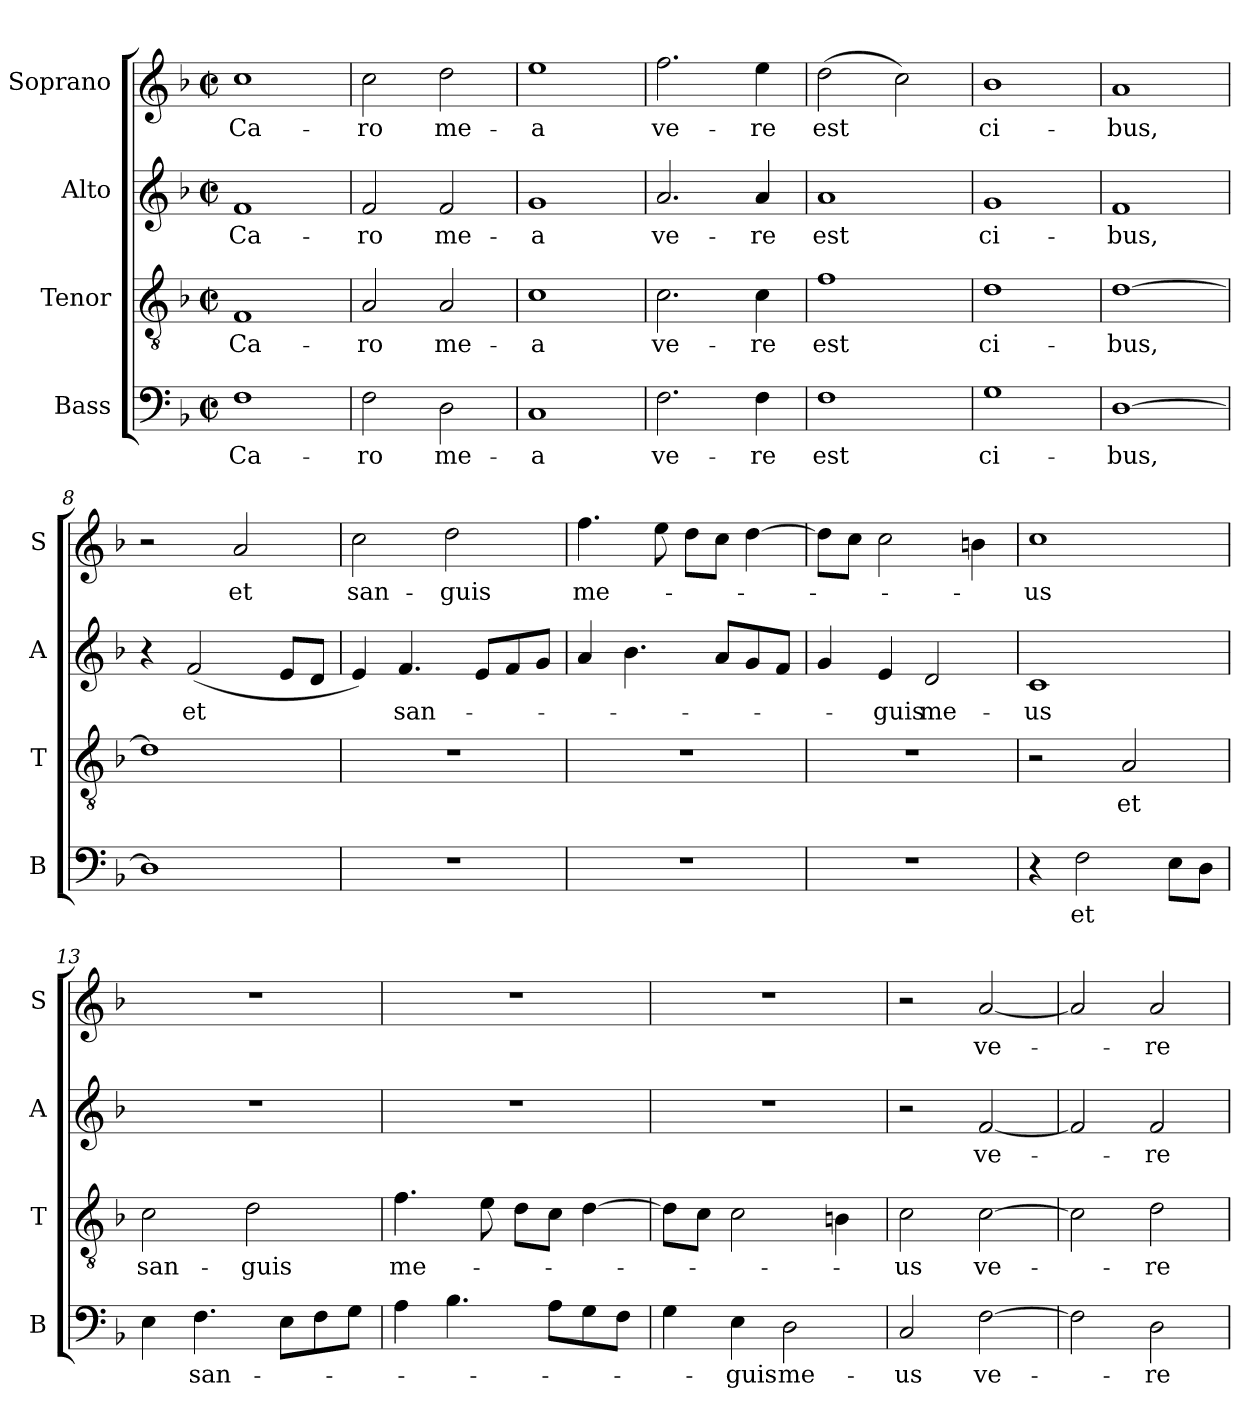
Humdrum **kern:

**kern	**text	**kern	**text	**kern	**text	**kern	**text
*part4	*part4	*part3	*part3	*part2	*part2	*part1	*part1
*staff4	*staff4	*staff3	*staff3	*staff2	*staff2	*staff1	*staff1
*I"Bass	*	*I"Tenor	*	*I"Alto	*	*I"Soprano	*
*I'B	*	*I'T	*	*I'A	*	*I'S	*
*clefF4	*	*clefGv2	*	*clefG2	*	*clefG2	*
*k[b-]	*	*k[b-]	*	*k[b-]	*	*k[b-]	*
*F:	*	*F:	*	*F:	*	*F:	*
*M2/2	*	*M2/2	*	*M2/2	*	*M2/2	*
*met(c|)	*	*met(c|)	*	*met(c|)	*	*met(c|)	*
=1	=1	=1	=1	=1	=1	=1	=1
1F	Ca-	1F	Ca-	1f	Ca-	1cc	Ca-
=2	=2	=2	=2	=2	=2	=2	=2
2F\	-ro	2A/	-ro	2f/	-ro	2cc\	-ro
2D\	me-	2A/	me-	2f/	me-	2dd\	me-
=3	=3	=3	=3	=3	=3	=3	=3
1C	-a	1c	-a	1g	-a	1ee	-a
=4	=4	=4	=4	=4	=4	=4	=4
2.F\	ve-	2.c\	ve-	2.a/	ve-	2.ff\	ve-
4F\	-re	4c\	-re	4a/	-re	4ee\	-re
=5	=5	=5	=5	=5	=5	=5	=5
1F	est	1f	est	1a	est	(2dd\	est
.	.	.	.	.	.	2cc\)	.
=6	=6	=6	=6	=6	=6	=6	=6
1G	ci-	1d	ci-	1g	ci-	1b-	ci-
=7	=7	=7	=7	=7	=7	=7	=7
[1D	-bus,	[1d	-bus,	1f	-bus,	1a	-bus,
!!LO:LB:g=z
=8	=8	=8	=8	=8	=8	=8	=8
1D]	.	1d]	.	4r	.	2r	.
.	.	.	.	(2f/	et	.	.
.	.	.	.	.	.	2a/	et
.	.	.	.	8e/L	.	.	.
.	.	.	.	8d/J	.	.	.
=9	=9	=9	=9	=9	=9	=9	=9
1r	.	1r	.	4e/)	.	2cc\	san-
.	.	.	.	4.f/	san-	.	.
.	.	.	.	.	.	2dd\	-guis
.	.	.	.	8e/L	.	.	.
.	.	.	.	8f/	.	.	.
.	.	.	.	8g/J	.	.	.
=10	=10	=10	=10	=10	=10	=10	=10
1r	.	1r	.	4a/	.	4.ff\	me-
.	.	.	.	4.b-\	.	.	.
.	.	.	.	.	.	8ee\	.
.	.	.	.	.	.	8dd\L	.
.	.	.	.	8a/L	.	8cc\J	.
.	.	.	.	8g/	.	[4dd\	.
.	.	.	.	8f/J	.	.	.
=11	=11	=11	=11	=11	=11	=11	=11
1r	.	1r	.	4g/	.	8dd\L]	.
.	.	.	.	.	.	8cc\J	.
.	.	.	.	4e/	-guis	2cc\	.
.	.	.	.	2d/	me-	.	.
.	.	.	.	.	.	4bn\	.
=12	=12	=12	=12	=12	=12	=12	=12
4r	.	2r	.	1c	-us	1cc	-us
2F\	et	.	.	.	.	.	.
.	.	2A/	et	.	.	.	.
8E\L	.	.	.	.	.	.	.
8D\J	.	.	.	.	.	.	.
!!LO:PB:g=z
=13	=13	=13	=13	=13	=13	=13	=13
4E\	.	2c\	san-	1r	.	1r	.
4.F\	san-	.	.	.	.	.	.
.	.	2d\	-guis	.	.	.	.
8E\L	.	.	.	.	.	.	.
8F\	.	.	.	.	.	.	.
8G\J	.	.	.	.	.	.	.
=14	=14	=14	=14	=14	=14	=14	=14
4A\	.	4.f\	me-	1r	.	1r	.
4.B-\	.	.	.	.	.	.	.
.	.	8e\	.	.	.	.	.
.	.	8d\L	.	.	.	.	.
8A\L	.	8c\J	.	.	.	.	.
8G\	.	[4d\	.	.	.	.	.
8F\J	.	.	.	.	.	.	.
=15	=15	=15	=15	=15	=15	=15	=15
4G\	.	8d\L]	.	1r	.	1r	.
.	.	8c\J	.	.	.	.	.
4E\	-guis	2c\	.	.	.	.	.
2D\	me-	.	.	.	.	.	.
.	.	4Bn\	.	.	.	.	.
=16	=16	=16	=16	=16	=16	=16	=16
2C/	-us	2c\	-us	2r	.	2r	.
[2F\	ve-	[2c\	ve-	[2f/	ve-	[2a/	ve-
=17	=17	=17	=17	=17	=17	=17	=17
2F\]	.	2c\]	.	2f/]	.	2a/]	.
2D\	-re	2d\	-re	2f/	-re	2a/	-re
=	=	=	=	=	=	=	=
*-	*-	*-	*-	*-	*-	*-	*-
